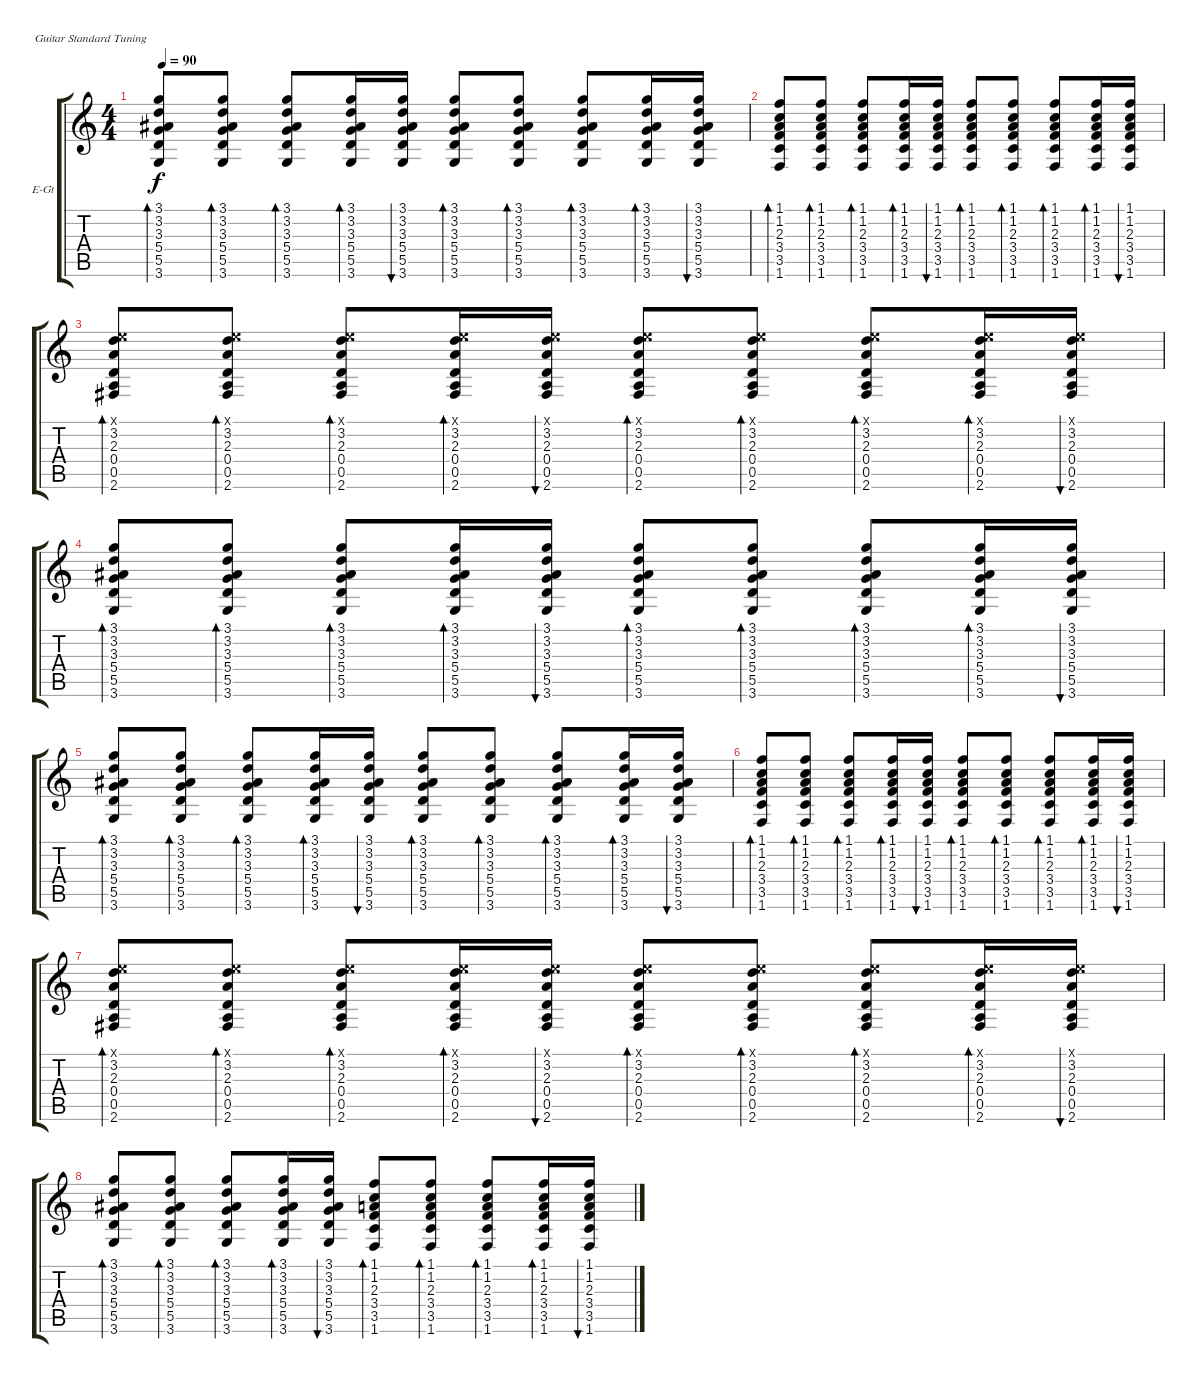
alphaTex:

\defaultSystemsLayout 4
\bracketExtendMode groupsimilarinstruments
\firstSystemTrackNameOrientation horizontal
\otherSystemsTrackNameOrientation horizontal
\track ("Electric Guitar" "E-Gt") {instrument electricguitarclean}
\staff {score tabs}
\tuning (E4 B3 G3 D3 A2 E2)
\ts (4 4)
\tempo 90
\clef g2
\ks c
(3.1 3.2 3.3 5.4 5.5 3.6).8{bd 60 dy f} (3.1 3.2 3.3 5.4 5.5 3.6).8{bd 60} (3.1 3.2 3.3 5.4 5.5 3.6).8{bd 60} (3.1 3.2 3.3 5.4 5.5 3.6).16{bd 60} (3.1 3.2 3.3 5.4 5.5 3.6).16{bu 60} (3.1 3.2 3.3 5.4 5.5 3.6).8{bd 60} (3.1 3.2 3.3 5.4 5.5 3.6).8{bd 60} (3.1 3.2 3.3 5.4 5.5 3.6).8{bd 60} (3.1 3.2 3.3 5.4 5.5 3.6).16{bd 60} (3.1 3.2 3.3 5.4 5.5 3.6).16{bu 60} |
(1.1 1.2 2.3 3.4 3.5 1.6).8{bd 60} (1.1 1.2 2.3 3.4 3.5 1.6).8{bd 60} (1.1 1.2 2.3 3.4 3.5 1.6).8{bd 60} (1.1 1.2 2.3 3.4 3.5 1.6).16{bd 60} (1.1 1.2 2.3 3.4 3.5 1.6).16{bu 60} (1.1 1.2 2.3 3.4 3.5 1.6).8{bd 60} (1.1 1.2 2.3 3.4 3.5 1.6).8{bd 60} (1.1 1.2 2.3 3.4 3.5 1.6).8{bd 60} (1.1 1.2 2.3 3.4 3.5 1.6).16{bd 60} (1.1 1.2 2.3 3.4 3.5 1.6).16{bu 60} |
(0.1{x} 3.2 2.3 0.4 0.5 2.6).8{bd 60} (0.1{x} 3.2 2.3 0.4 0.5 2.6).8{bd 60} (0.1{x} 3.2 2.3 0.4 0.5 2.6).8{bd 60} (0.1{x} 3.2 2.3 0.4 0.5 2.6).16{bd 60} (0.1{x} 3.2 2.3 0.4 0.5 2.6).16{bu 60} (0.1{x} 3.2 2.3 0.4 0.5 2.6).8{bd 60} (0.1{x} 3.2 2.3 0.4 0.5 2.6).8{bd 60} (0.1{x} 3.2 2.3 0.4 0.5 2.6).8{bd 60} (0.1{x} 3.2 2.3 0.4 0.5 2.6).16{bd 60} (0.1{x} 3.2 2.3 0.4 0.5 2.6).16{bu 60} |
(3.1 3.2 3.3 5.4 5.5 3.6).8{bd 60} (3.1 3.2 3.3 5.4 5.5 3.6).8{bd 60} (3.1 3.2 3.3 5.4 5.5 3.6).8{bd 60} (3.1 3.2 3.3 5.4 5.5 3.6).16{bd 60} (3.1 3.2 3.3 5.4 5.5 3.6).16{bu 60} (3.1 3.2 3.3 5.4 5.5 3.6).8{bd 60} (3.1 3.2 3.3 5.4 5.5 3.6).8{bd 60} (3.1 3.2 3.3 5.4 5.5 3.6).8{bd 60} (3.1 3.2 3.3 5.4 5.5 3.6).16{bd 60} (3.1 3.2 3.3 5.4 5.5 3.6).16{bu 60} |
(3.1 3.2 3.3 5.4 5.5 3.6).8{bd 60} (3.1 3.2 3.3 5.4 5.5 3.6).8{bd 60} (3.1 3.2 3.3 5.4 5.5 3.6).8{bd 60} (3.1 3.2 3.3 5.4 5.5 3.6).16{bd 60} (3.1 3.2 3.3 5.4 5.5 3.6).16{bu 60} (3.1 3.2 3.3 5.4 5.5 3.6).8{bd 60} (3.1 3.2 3.3 5.4 5.5 3.6).8{bd 60} (3.1 3.2 3.3 5.4 5.5 3.6).8{bd 60} (3.1 3.2 3.3 5.4 5.5 3.6).16{bd 60} (3.1 3.2 3.3 5.4 5.5 3.6).16{bu 60} |
(1.1 1.2 2.3 3.4 3.5 1.6).8{bd 60} (1.1 1.2 2.3 3.4 3.5 1.6).8{bd 60} (1.1 1.2 2.3 3.4 3.5 1.6).8{bd 60} (1.1 1.2 2.3 3.4 3.5 1.6).16{bd 60} (1.1 1.2 2.3 3.4 3.5 1.6).16{bu 60} (1.1 1.2 2.3 3.4 3.5 1.6).8{bd 60} (1.1 1.2 2.3 3.4 3.5 1.6).8{bd 60} (1.1 1.2 2.3 3.4 3.5 1.6).8{bd 60} (1.1 1.2 2.3 3.4 3.5 1.6).16{bd 60} (1.1 1.2 2.3 3.4 3.5 1.6).16{bu 60} |
(0.1{x} 3.2 2.3 0.4 0.5 2.6).8{bd 60} (0.1{x} 3.2 2.3 0.4 0.5 2.6).8{bd 60} (0.1{x} 3.2 2.3 0.4 0.5 2.6).8{bd 60} (0.1{x} 3.2 2.3 0.4 0.5 2.6).16{bd 60} (0.1{x} 3.2 2.3 0.4 0.5 2.6).16{bu 60} (0.1{x} 3.2 2.3 0.4 0.5 2.6).8{bd 60} (0.1{x} 3.2 2.3 0.4 0.5 2.6).8{bd 60} (0.1{x} 3.2 2.3 0.4 0.5 2.6).8{bd 60} (0.1{x} 3.2 2.3 0.4 0.5 2.6).16{bd 60} (0.1{x} 3.2 2.3 0.4 0.5 2.6).16{bu 60} |
(3.1 3.2 3.3 5.4 5.5 3.6).8{bd 60} (3.1 3.2 3.3 5.4 5.5 3.6).8{bd 60} (3.1 3.2 3.3 5.4 5.5 3.6).8{bd 60} (3.1 3.2 3.3 5.4 5.5 3.6).16{bd 60} (3.1 3.2 3.3 5.4 5.5 3.6).16{bu 60} (1.1 1.2 2.3 3.4 3.5 1.6).8{bd 60} (1.1 1.2 2.3 3.4 3.5 1.6).8{bd 60} (1.1 1.2 2.3 3.4 3.5 1.6).8{bd 60} (1.1 1.2 2.3 3.4 3.5 1.6).16{bd 60} (1.1 1.2 2.3 3.4 3.5 1.6).16{bu 60}
